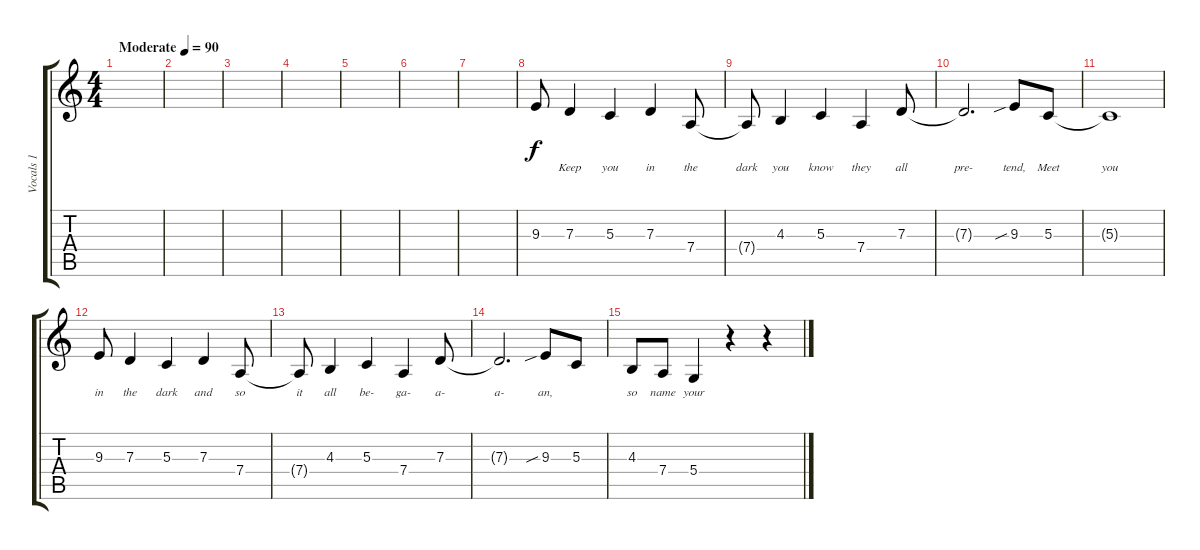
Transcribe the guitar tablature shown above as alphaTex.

\track ("Vocals 1" "Vocals 1") {instrument flute}
\staff {score tabs}
\tuning (E4 B3 G3 D3 A2 E2) {hide}
\ts (4 4)
\tempo (90 "Moderate")
\clef g2
\ks c
|
|
|
|
|
|
|
9.3.8{lyrics (0 "") lyrics (1 "") lyrics (2 "") lyrics (3 "") lyrics (4 "")} 7.3.4{lyrics (0 "Keep") lyrics (1 "") lyrics (2 "") lyrics (3 "") lyrics (4 "")} 5.3.4{lyrics (0 "you") lyrics (1 "") lyrics (2 "") lyrics (3 "") lyrics (4 "")} 7.3.4{lyrics (0 "in") lyrics (1 "") lyrics (2 "") lyrics (3 "") lyrics (4 "")} 7.4.8{lyrics (0 "the") lyrics (1 "") lyrics (2 "") lyrics (3 "") lyrics (4 "")} |
7.4{t}.8{lyrics (0 "dark") lyrics (1 "") lyrics (2 "") lyrics (3 "") lyrics (4 "")} 4.3.4{lyrics (0 "you") lyrics (1 "") lyrics (2 "") lyrics (3 "") lyrics (4 "")} 5.3.4{lyrics (0 "know") lyrics (1 "") lyrics (2 "") lyrics (3 "") lyrics (4 "")} 7.4.4{lyrics (0 "they") lyrics (1 "") lyrics (2 "") lyrics (3 "") lyrics (4 "")} 7.3.8{lyrics (0 "all") lyrics (1 "") lyrics (2 "") lyrics (3 "") lyrics (4 "")} |
7.3{t}.2{d lyrics (0 "pre-") lyrics (1 "") lyrics (2 "") lyrics (3 "") lyrics (4 "")} 9.3{sib}.8{lyrics (0 "tend,") lyrics (1 "") lyrics (2 "") lyrics (3 "") lyrics (4 "")} 5.3.8{lyrics (0 "Meet") lyrics (1 "") lyrics (2 "") lyrics (3 "") lyrics (4 "")} |
5.3{t}.1{lyrics (0 "you") lyrics (1 "") lyrics (2 "") lyrics (3 "") lyrics (4 "")} |
9.3.8{lyrics (0 "in") lyrics (1 "") lyrics (2 "") lyrics (3 "") lyrics (4 "")} 7.3.4{lyrics (0 "the") lyrics (1 "") lyrics (2 "") lyrics (3 "") lyrics (4 "")} 5.3.4{lyrics (0 "dark") lyrics (1 "") lyrics (2 "") lyrics (3 "") lyrics (4 "")} 7.3.4{lyrics (0 "and") lyrics (1 "") lyrics (2 "") lyrics (3 "") lyrics (4 "")} 7.4.8{lyrics (0 "so") lyrics (1 "") lyrics (2 "") lyrics (3 "") lyrics (4 "")} |
7.4{t}.8{lyrics (0 "it") lyrics (1 "") lyrics (2 "") lyrics (3 "") lyrics (4 "")} 4.3.4{lyrics (0 "all") lyrics (1 "") lyrics (2 "") lyrics (3 "") lyrics (4 "")} 5.3.4{lyrics (0 "be-") lyrics (1 "") lyrics (2 "") lyrics (3 "") lyrics (4 "")} 7.4.4{lyrics (0 "ga-") lyrics (1 "") lyrics (2 "") lyrics (3 "") lyrics (4 "")} 7.3.8{lyrics (0 "a-") lyrics (1 "") lyrics (2 "") lyrics (3 "") lyrics (4 "")} |
7.3{t}.2{d lyrics (0 "a-") lyrics (1 "") lyrics (2 "") lyrics (3 "") lyrics (4 "")} 9.3{sib}.8{lyrics (0 "an,") lyrics (1 "") lyrics (2 "") lyrics (3 "") lyrics (4 "")} 5.3.8{lyrics (0 "") lyrics (1 "") lyrics (2 "") lyrics (3 "") lyrics (4 "")} |
4.3.8{lyrics (0 "so") lyrics (1 "") lyrics (2 "") lyrics (3 "") lyrics (4 "")} 7.4.8{lyrics (0 "name") lyrics (1 "") lyrics (2 "") lyrics (3 "") lyrics (4 "")} 5.4.4{lyrics (0 "your") lyrics (1 "") lyrics (2 "") lyrics (3 "") lyrics (4 "")} r.4 r.4
